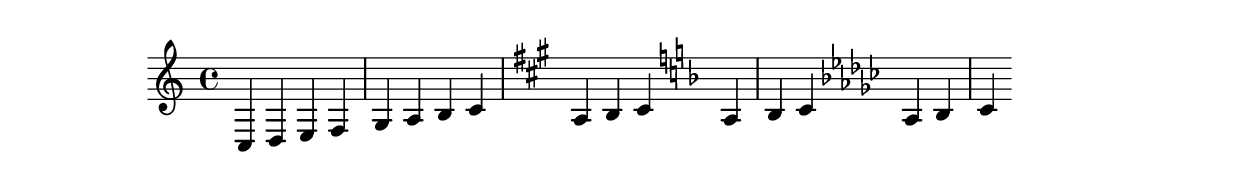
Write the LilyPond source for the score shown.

\version "2.18.2"

"//music" = \relative c {
  << \new Voice = "voice1" {
    \key c \major
    c4 d e f
    \key a \minor
    g a b c
    %{only the f+ minor key signature will be rendered%}
    \key fis \minor
    a b cis
    %{shorthand notation%}
    \key f \major
    a bes c
    \key ees \minor
    aes bes ces
  } >>
}

\book {
  \header {
  }

  \bookpart { 
    \score {
      <<
      \new Staff = Staff \with { }
      \context Staff = Staff {
        \"//music"
      }
      >>
    }
  }
}
